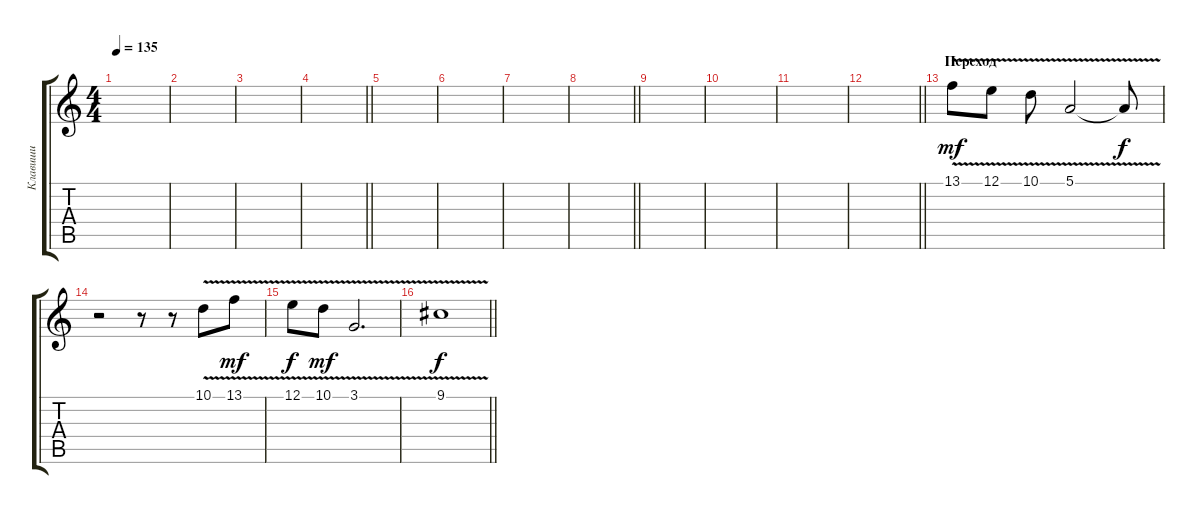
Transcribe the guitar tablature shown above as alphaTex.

\track ("Клавиши" "Клавиши") {instrument lead2sawtooth}
\staff {score tabs}
\tuning (E4 B3 G3 D3 A2 D2) {hide}
\ts (4 4)
\tempo 135
\clef g2
\ks c
|
|
|
\barLineRight lightlight
|
|
|
|
\barLineRight lightlight
|
|
|
|
\barLineRight lightlight
|
\section ("" "Переход")
13.1{v}.8{dy mf} 12.1{v}.8 10.1{v}.8 5.1{v}.2 5.1{t}.8{dy f} |
r.2 r.8 r.8 10.1{v}.8 13.1{v}.8{dy mf} |
12.1{v}.8{dy f} 10.1{v}.8{dy mf} 3.1{v}.2{d} |
\barLineRight lightlight
9.1{v}.1{dy f}
